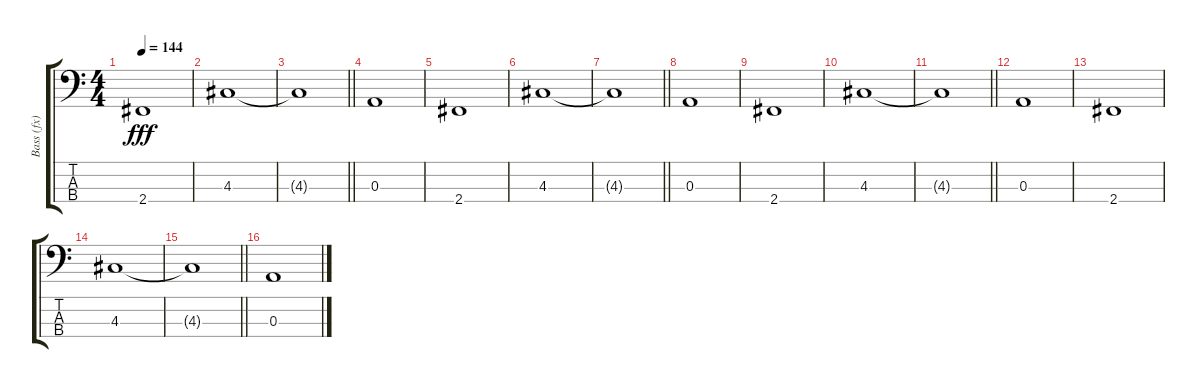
\track ("Bass (fx)" "Bass (fx)") {instrument synthbass2}
\staff {score tabs}
\tuning (G2 D2 A1 E1) {hide}
\ts (4 4)
\tempo 144
\clef f4
\ks c
2.4.1{dy fff} |
4.3.1 |
\barLineRight lightlight
4.3{t}.1 |
0.3.1 |
2.4.1 |
4.3.1 |
\barLineRight lightlight
4.3{t}.1 |
0.3.1{volume 12} |
2.4.1 |
4.3.1 |
\barLineRight lightlight
4.3{t}.1 |
0.3.1{volume 8} |
2.4.1 |
4.3.1 |
\barLineRight lightlight
4.3{t}.1 |
0.3.1{volume 4}
